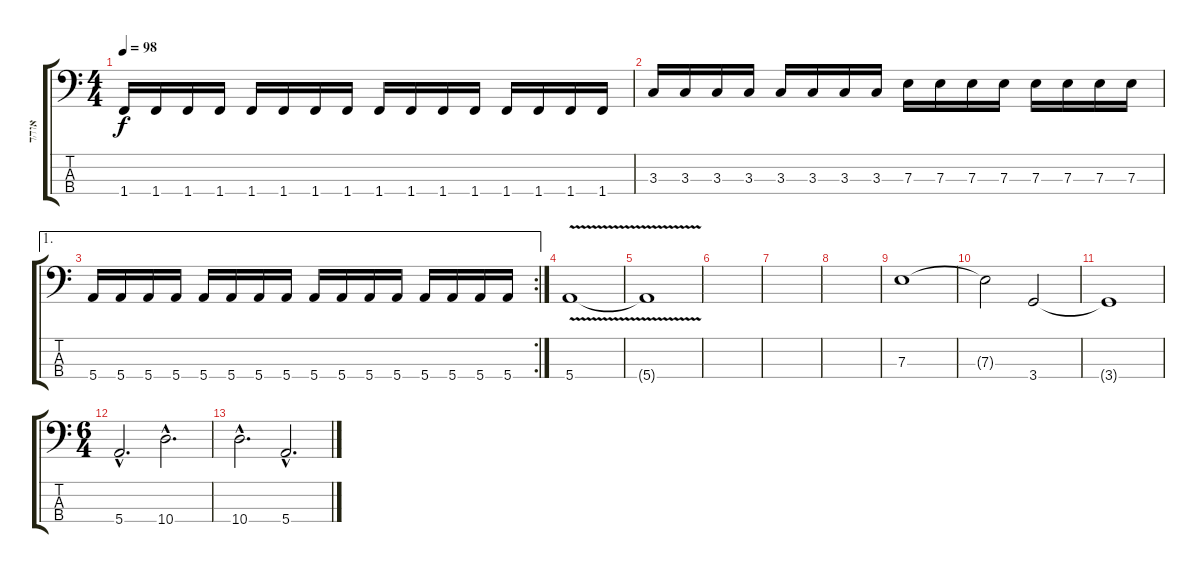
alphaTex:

\track ("אוהד" "אוהד") {instrument slapbass1}
\staff {score tabs}
\tuning (G2 D2 A1 E1) {hide}
\ts (4 4)
\tempo 98
\clef f4
\ks c
1.4.16{dy f} 1.4.16 1.4.16 1.4.16 1.4.16 1.4.16 1.4.16 1.4.16 1.4.16 1.4.16 1.4.16 1.4.16 1.4.16 1.4.16 1.4.16 1.4.16 |
3.3.16 3.3.16 3.3.16 3.3.16 3.3.16 3.3.16 3.3.16 3.3.16 7.3.16 7.3.16 7.3.16 7.3.16 7.3.16 7.3.16 7.3.16 7.3.16 |
\ae 1
\rc 2
5.4.16 5.4.16 5.4.16 5.4.16 5.4.16 5.4.16 5.4.16 5.4.16 5.4.16 5.4.16 5.4.16 5.4.16 5.4.16 5.4.16 5.4.16 5.4.16 |
5.4{v}.1 |
5.4{t}.1 |
|
|
|
7.3.1 |
7.3{t}.2 3.4.2 |
3.4{t}.1 |
\ts (6 4)
5.4{hac}.2{d} 10.4{hac}.2{d} |
10.4{hac}.2{d} 5.4{hac}.2{d}
